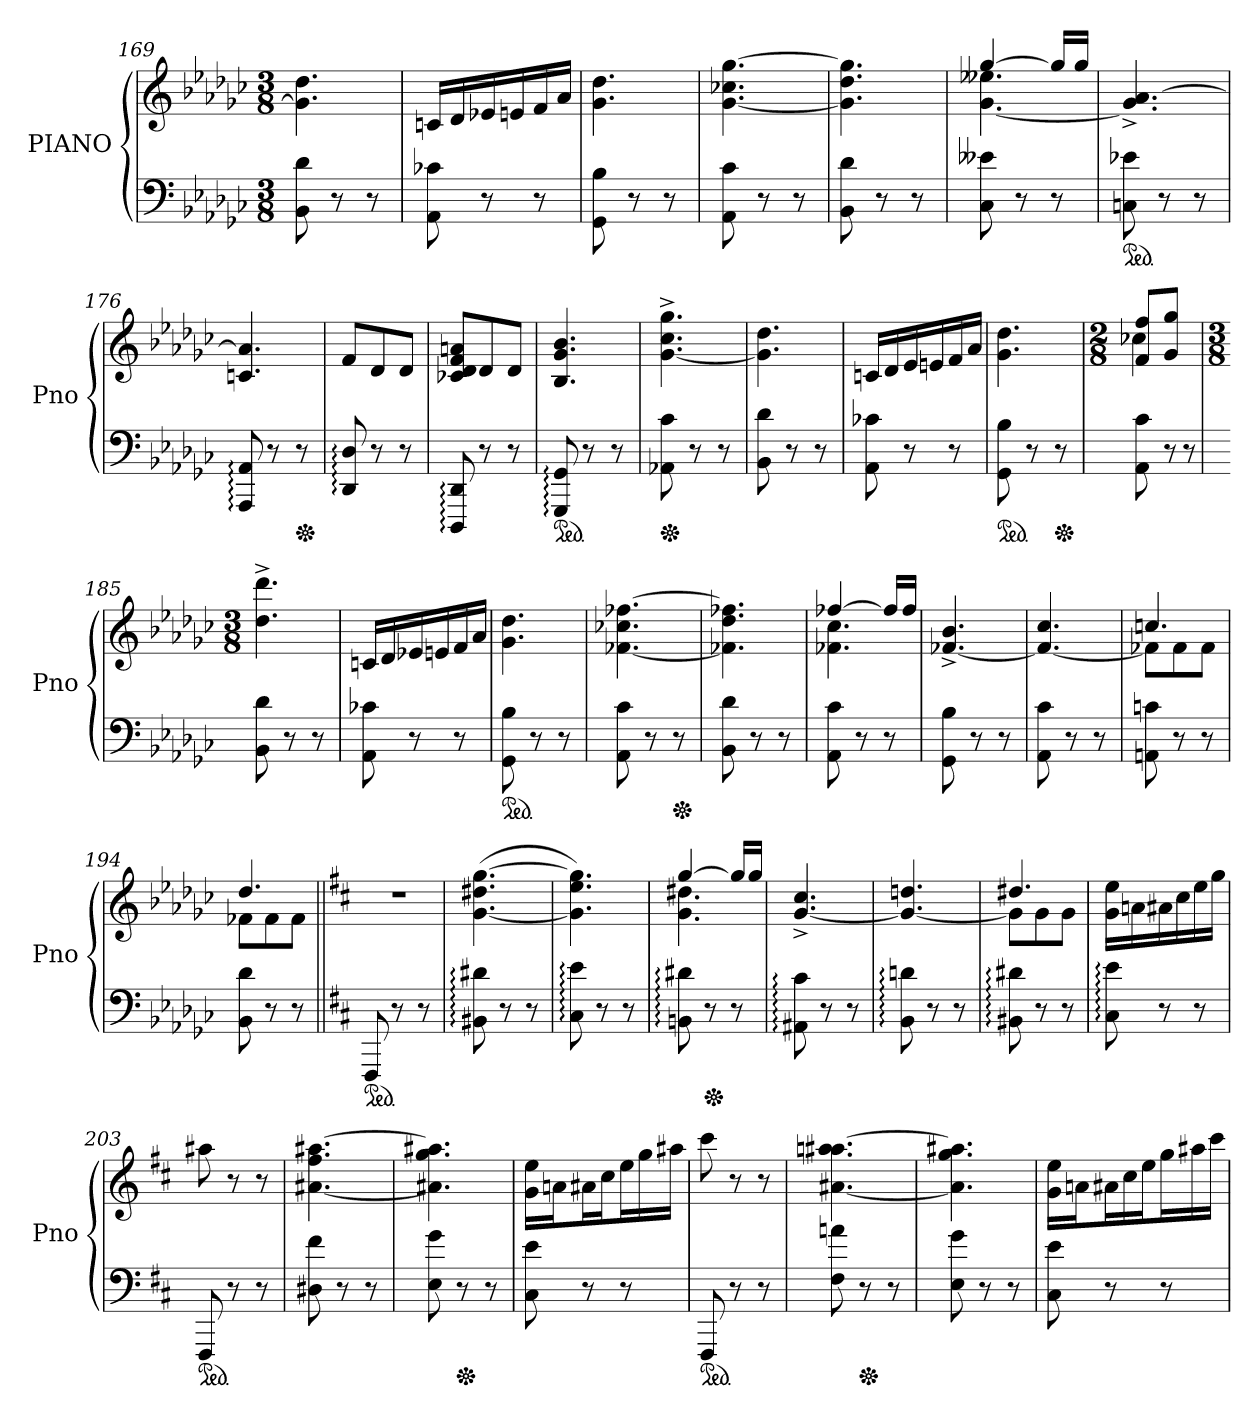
**kern	**kern
*part1	*part1
*staff2	*staff1
*I"PIANO	*
*I'Pno	*
*clefF4	*clefG2
*k[b-e-a-d-g-c-]	*k[b-e-a-d-g-c-]
*M3/8	*M3/8
=169	=169
8BB-\ 8d-\	4.g-]\ 4.dd-\
8r	.
8r	.
=170	=170
8AA-\ 8c-X\	16cn/LL
.	16d-/
8r	16e-X/
.	16en/
8r	16f/
.	16a-/JJ
=171	=171
8GG-\ 8B-\	4.g-\ 4.dd-\
8r	.
8r	.
=172	=172
8AA-\ 8c-\	[4.g-\ 4.cc-X\ [4.gg-\
8r	.
8r	.
=173	=173
8BB-\ 8d-\	4.g-]\ 4.dd-\ 4.gg-]\
8r	.
8r	.
=174	=174
*	*^
8C-\ 8e--X\	[4gg-/	[4.g-\ 4.ee--X\
8r	.	.
8r	16gg-/LL]	.
.	16gg-/JJ	.
*	*v	*v
=175	=175
*ped	*
8Cn\ 8e-X\	4.g-]^>/ [4.a-^>/
8r	.
8r	.
=176	=176
8AAA-:/ 8AA-:/	4.cn/ 4.a-]/
8r	.
*Xped	*
8r	.
=177	=177
8DD-:/ 8D-:/	8f/L
8r	8d-/
8r	8d-/J
=178	=178
8DDD-:/ 8DD-:/	8c-X/ 8d-/ 8f/ 8an/L
8r	8d-/
8r	8d-/J
=179	=179
*ped	*
8GGG-:/ 8GG-:/	4.B-/ 4.g-/ 4.b-/
8r	.
8r	.
=180	=180
*Xped	*
8AA-X\ 8c-\	[4.g-^\ 4.cc-^\ 4.gg-^\
8r	.
8r	.
=181	=181
8BB-\ 8d-\	4.g-]\ 4.dd-\
8r	.
8r	.
=182	=182
8AA-\ 8c-X\	16cn/LL
.	16d-/
8r	16e-/
.	16en/
8r	16f/
.	16a-/JJ
=183	=183
*ped	*
8GG-\ 8B-\	4.g-\ 4.dd-\
8r	.
*Xped	*
8r	.
=184	=184
*	*M2/8
*	*^
8AA-\ 8c-\	8f/ 8ff/L	4cc-X\
!LO:N:vis=8	!	!
16r	8g-/ 8gg-/J	.
!LO:N:vis=8	!	!
16r	.	.
*	*v	*v
=185	=185
*	*M3/8
8BB-\ 8d-\	4.dd-^\ 4.ddd-^\
8r	.
8r	.
=186	=186
8AA-\ 8c-X\	16cn/LL
.	16d-/
8r	16e-X/
.	16en/
8r	16f/
.	16a-/JJ
=187	=187
*ped	*
8GG-\ 8B-\	4.g-\ 4.dd-\
8r	.
8r	.
=188	=188
8AA-\ 8c-\	[4.f-X\ 4.cc-X\ [4.ff-X\
8r	.
*Xped	*
8r	.
=189	=189
8BB-\ 8d-\	4.f-X]\ 4.dd-\ 4.ff-X]\
8r	.
8r	.
=190	=190
*	*^
8AA-\ 8c-\	[4ff-X/	4.f-X\ 4.cc-\
8r	.	.
8r	16ff-/LL]	.
.	16ff-/JJ	.
*	*v	*v
=191	=191
8GG-\ 8B-\	[4.f-X^/ 4.b-^/
8r	.
8r	.
=192	=192
8AA-\ 8c-\	4.f-_/ 4.cc-/
8r	.
8r	.
=193	=193
*	*^
8AAn\ 8cn\	4.ccn/	8f-X\L]
8r	.	8f-\
8r	.	8f-\J
=194	=194	=194
8BB-\ 8d-\	4.dd-/	8f-X\L
8r	.	8f-\
8r	.	8f-\J
*	*v	*v
=195||	=195||
*k[f#c#]	*k[f#c#]
*ped	*
8FFF#/	4.r
8r	.
8r	.
=196	=196
8BB#X:\ 8d#X:\	([4.g\ 4.dd#X\ [4.gg\
8r	.
8r	.
=197	=197
8C#:\ 8e:\	4.g]\ 4.ee\ 4.gg]\)
8r	.
8r	.
=198	=198
*	*^
8BBn:\ 8d#X:\	[4gg/	4.g\ 4.dd#X\
*Xped	*	*
8r	.	.
8r	16gg/LL]	.
.	16gg/JJ	.
*	*v	*v
=199	=199
8AA#X:\ 8c#:\	[4.g^/ 4.cc#^/
8r	.
8r	.
=200	=200
8BB:\ 8dn:\	4.g_/ 4.ddn/
8r	.
8r	.
=201	=201
*	*^
8BB#X:\ 8d#X:\	4.dd#X/	8g\L]
8r	.	8g\
8r	.	8g\J
*	*v	*v
=202	=202
8C#:\ 8e:\	16g\ 16ee\LL
.	16an\
8r	16a#X\
.	16cc#\
8r	16ee\
.	16gg\JJ
=203	=203
*ped	*
8FFF#/	8aa#X\
8r	8r
8r	8r
=204	=204
8D#X\ 8f#\	[4.a#X\ 4.ff#\ [4.aa#X\
8r	.
8r	.
=205	=205
8E\ 8g\	4.a#X]\ 4.gg\ 4.aa#X]\
*Xped	*
8r	.
8r	.
=206	=206
8C#\ 8e\	16g\ 16ee\LL
.	16an\J
8r	16a#X\L
.	16cc#\J
*	*Xtuplet
8r	24ee\L
.	24gg\
.	24aa#X\JJ
=207	=207
*ped	*
8FFF#/	8ccc#\
8r	8r
8r	8r
=208	=208
8F#\ 8an\	[4.a#X\ 4.aan\ [4.aa#X\
*Xped	*
8r	.
8r	.
=209	=209
8E\ 8g\	4.a#]\ 4.gg\ 4.aa#X]\
8r	.
8r	.
=210	=210
8C#\ 8e\	16g\ 16ee\LL
.	16an\J
8r	24a#X\L
.	24cc#\
.	24ee\J
8r	24gg\L
.	24aa#X\
.	24ccc#\JJ
=	=
*-	*-
